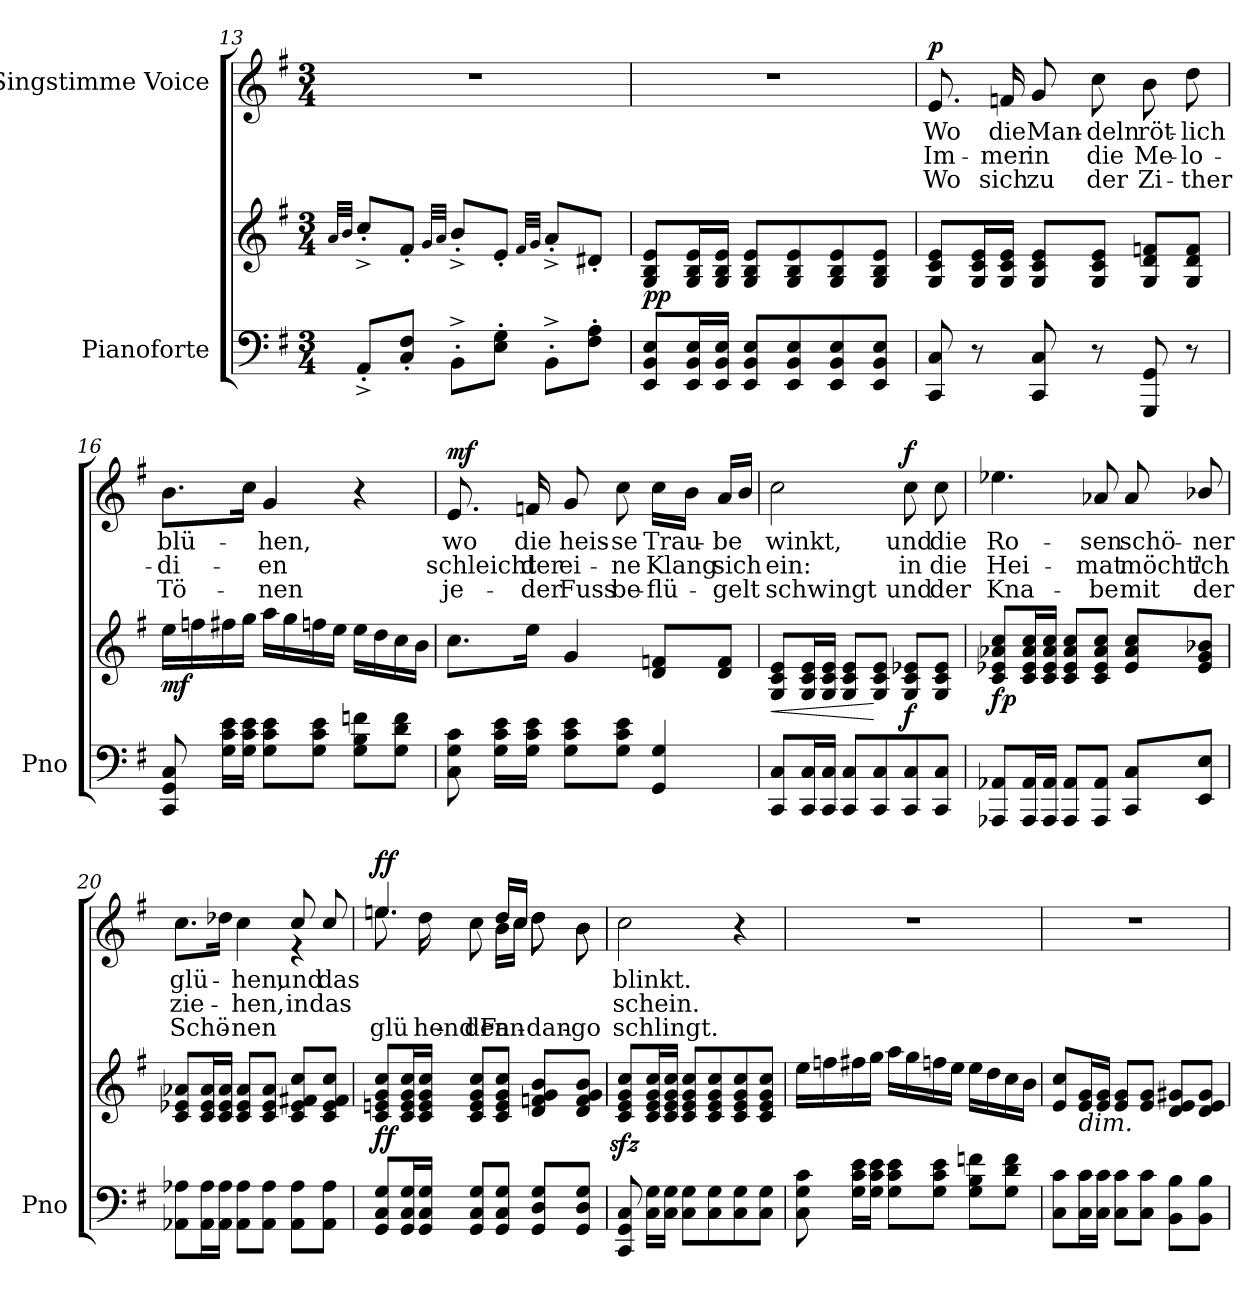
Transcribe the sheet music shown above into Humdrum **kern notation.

**kern	**kern	**dynam	**kern	**text	**text	**text	**dynam
*part2	*part2	*part2	*part1	*part1	*part1	*part1	*part1
*staff3	*staff2	*staff2/3	*staff1	*staff1	*staff1	*staff1	*staff1
*I"Pianoforte	*	*	*I"Singstimme Voice	*	*	*	*
*I'Pno	*	*	*	*	*	*	*
*clefF4	*clefG2	*	*clefG2	*	*	*	*
*k[f#]	*k[f#]	*	*k[f#]	*	*	*	*
*M3/4	*M3/4	*	*M3/4	*	*	*	*
=13	=13	=13	=13	=13	=13	=13	=13
.	32qa/LLL	.	.	.	.	.	.
.	32qb/JJJ	.	.	.	.	.	.
8AA'^>/L	8cc'^/L	.	2.r	.	.	.	.
8C/' 8F#/'J	8f#'/J	.	.	.	.	.	.
.	32qg/LLL	.	.	.	.	.	.
.	32qa/JJJ	.	.	.	.	.	.
8BB'^\L	8b'^/L	.	.	.	.	.	.
8E\' 8G\'J	8e'/J	.	.	.	.	.	.
.	32qf#/LLL	.	.	.	.	.	.
.	32qg/JJJ	.	.	.	.	.	.
8BB'^\L	8a'^/L	.	.	.	.	.	.
8F#\' 8A\'J	8d#X'/J	.	.	.	.	.	.
!!LO:LB:g=z
=14	=14	=14	=14	=14	=14	=14	=14
!	!	!LO:DY:b	!	!	!	!	!
8EE/ 8BB/ 8E/L	8G/ 8B/ 8e/L	pp	2.r	.	.	.	.
16EE/ 16BB/ 16E/L	16G/ 16B/ 16e/L	.	.	.	.	.	.
16EE/ 16BB/ 16E/JJ	16G/ 16B/ 16e/JJ	.	.	.	.	.	.
8EE/ 8BB/ 8E/L	8G/ 8B/ 8e/L	.	.	.	.	.	.
8EE/ 8BB/ 8E/	8G/ 8B/ 8e/	.	.	.	.	.	.
8EE/ 8BB/ 8E/	8G/ 8B/ 8e/	.	.	.	.	.	.
8EE/ 8BB/ 8E/J	8G/ 8B/ 8e/J	.	.	.	.	.	.
=15	=15	=15	=15	=15	=15	=15	=15
!	!	!	!	!LO:LY:b	!LO:LY:b	!LO:LY:b	!LO:DY:a
8CC/ 8C/	8G/ 8c/ 8e/L	.	8.e/	Wo	Im-	Wo	p
8r	16G/ 16c/ 16e/L	.	.	.	.	.	.
!	!	!	!	!LO:LY:b	!LO:LY:b	!LO:LY:b	!
.	16G/ 16c/ 16e/JJ	.	16fn/	die	-mer	sich	.
!	!	!	!	!LO:LY:b	!LO:LY:b	!LO:LY:b	!
8CC/ 8C/	8G/ 8c/ 8e/L	.	8g/	Man-	in	zu	.
!	!	!	!	!LO:LY:b	!LO:LY:b	!LO:LY:b	!
8r	8G/ 8c/ 8e/J	.	8cc\	-deln	die	der	.
!	!	!	!	!LO:LY:b	!LO:LY:b	!LO:LY:b	!
8GGG/ 8GG/	8G/ 8d/ 8fn/L	.	8b\	röt-	Me-	Zi-	.
!	!	!	!	!LO:LY:b	!LO:LY:b	!LO:LY:b	!
8r	8G/ 8d/ 8f/J	.	8dd\	-lich	-lo-	-ther	.
=16	=16	=16	=16	=16	=16	=16	=16
!	!	!LO:DY:b	!	!LO:LY:b	!LO:LY:b	!LO:LY:b	!
8CC/ 8GG/ 8C/	16ee\LL	mf	8.b\L	blü-	-di-	Tö-	.
.	16ffn\	.	.	.	.	.	.
16G\ 16c\ 16e\LL	16ff#X\	.	.	.	.	.	.
16G\ 16c\ 16e\JJ	16gg\JJ	.	16cc\Jk	.	.	.	.
!	!	!	!	!LO:LY:b	!LO:LY:b	!LO:LY:b	!
8G\ 8c\ 8e\L	16aa\LL	.	4g/	-hen,	-en	-nen	.
.	16gg\	.	.	.	.	.	.
8G\ 8c\ 8e\J	16ffn\	.	.	.	.	.	.
.	16ee\JJ	.	.	.	.	.	.
8G\ 8B\ 8fn\L	16ee\LL	.	4r	.	.	.	.
.	16dd\	.	.	.	.	.	.
8G\ 8d\ 8f\J	16cc\	.	.	.	.	.	.
.	16b\JJ	.	.	.	.	.	.
!!LO:LB:g=z
=17	=17	=17	=17	=17	=17	=17	=17
!	!	!	!	!LO:LY:b	!LO:LY:b	!LO:LY:b	!LO:DY:a
8C\ 8G\ 8c\	8.cc\L	.	8.e/	wo	schleicht	je-	mf
16G\ 16c\ 16e\LL	.	.	.	.	.	.	.
!	!	!	!	!LO:LY:b	!LO:LY:b	!LO:LY:b	!
16G\ 16c\ 16e\JJ	16ee\Jk	.	16fn/	die	der	-der	.
!	!	!	!	!LO:LY:b	!LO:LY:b	!LO:LY:b	!
8G\ 8c\ 8e\L	4g/	.	8g/	heis-	ei-	Fuss	.
!	!	!	!	!LO:LY:b	!LO:LY:b	!LO:LY:b	!
8G\ 8c\ 8e\J	.	.	8cc\	-se	-ne	be-	.
!	!	!	!	!LO:LY:b	!LO:LY:b	!LO:LY:b	!
4GG/ 4G/	8d/ 8fn/L	.	16cc\LL	Trau-	Klang	-flü-	.
.	.	.	16b\JJ	.	.	.	.
!	!	!	!	!LO:LY:b	!LO:LY:b	!LO:LY:b	!
.	8d/ 8f/J	.	16a/LL	-be	sich	-gelt	.
.	.	.	16b/JJ	.	.	.	.
=18	=18	=18	=18	=18	=18	=18	=18
!	!	!LO:HP:b	!	!LO:LY:b	!LO:LY:b	!LO:LY:b	!
8CC/ 8C/L	8G/ 8c/ 8e/L	<	2cc\	winkt,	ein:	schwingt	.
16CC/ 16C/L	16G/ 16c/ 16e/L	.	.	.	.	.	.
16CC/ 16C/JJ	16G/ 16c/ 16e/JJ	.	.	.	.	.	.
8CC/ 8C/L	8G/ 8c/ 8e/L	.	.	.	.	.	.
8CC/ 8C/	8G/ 8c/ 8e/J	[	.	.	.	.	.
!	!	!LO:DY:b	!	!LO:LY:b	!LO:LY:b	!LO:LY:b	!LO:DY:a
8CC/ 8C/	8G/ 8c/ 8e-X/L	f	8cc\	und	in	und	f
!	!	!	!	!LO:LY:b	!LO:LY:b	!LO:LY:b	!
8CC/ 8C/J	8G/ 8c/ 8e-/J	.	8cc\	die	die	der	.
!!LO:PB:g=z
=19	=19	=19	=19	=19	=19	=19	=19
!	!	!LO:DY:b	!	!LO:LY:b	!LO:LY:b	!LO:LY:b	!
8AAA-X/ 8AA-X/L	8c/ 8e-X/ 8a-X/ 8cc/L	fp	4.ee-X\	Ro-	Hei-	Kna-	.
16AAA-/ 16AA-/L	16c/ 16e-/ 16a-/ 16cc/L	.	.	.	.	.	.
16AAA-/ 16AA-/JJ	16c/ 16e-/ 16a-/ 16cc/JJ	.	.	.	.	.	.
8AAA-/ 8AA-/L	8c/ 8e-/ 8a-/ 8cc/L	.	.	.	.	.	.
!	!	!	!	!LO:LY:b	!LO:LY:b	!LO:LY:b	!
8AAA-/ 8AA-/J	8c/ 8e-/ 8a-/ 8cc/J	.	8a-X/	-sen	-mat	-be	.
!	!	!	!	!LO:LY:b	!LO:LY:b	!LO:LY:b	!
8CC/ 8C/L	8e-/ 8a-/ 8cc/L	.	8a-/	schö-	möcht'	mit	.
!	!	!	!	!LO:LY:b	!LO:LY:b	!LO:LY:b	!
8EE/ 8E/J	8e-/ 8g/ 8b-X/J	.	8b-X/	-ner	ich	der	.
=20	=20	=20	=20	=20	=20	=20	=20
!	!	!	!	!LO:LY:b	!LO:LY:b	!LO:LY:b	!
*	*	*	*^	*	*	*	*
8AA-X\ 8A-X\L	8c/ 8e-X/ 8a-X/L	.	8.cc\L	4ryy	glü-	zie-	Schö-	.
16AA-\ 16A-\L	16c/ 16e-/ 16a-/L	.	.	.	.	.	.	.
16AA-\ 16A-\JJ	16c/ 16e-/ 16a-/JJ	.	16dd-X\Jk	.	.	.	.	.
!	!	!	!	!	!LO:LY:b	!LO:LY:b	!LO:LY:b	!
8AA-\ 8A-\L	8c/ 8e-/ 8a-/L	.	4cc\	4ryy	-hen,	-hen,	-nen	.
8AA-\ 8A-\J	8c/ 8e-/ 8a-/J	.	.	.	.	.	.	.
!	!	!	!	!	!LO:LY:b	!LO:LY:b	!	!
8AA-\ 8A-\L	8c/ 8e-/ 8f#X/ 8cc/L	.	8cc/	4r	und	in	.	.
!	!	!	!	!	!LO:LY:b	!LO:LY:b	!	!
8AA-\ 8A-\J	8c/ 8e-/ 8f#/ 8cc/J	.	8cc/	.	das	das	.	.
!!LO:LB:g=z	!!
=21	=21	=21	=21	=21	=21	=21	=21	=21
!	!	!	!	!	!LO:LY:b	!LO:LY:b	!	!
!	!	!LO:DY:b	!	!	!	!	!LO:LY:b	!LO:DY:a
8GG/ 8C/ 8G/L	8c/ 8en/ 8g/ 8cc/L	ff	4.een/	8.ee\	.	.	glü-	ff
16GG/ 16C/ 16G/L	16c/ 16e/ 16g/ 16cc/L	.	.	.	.	.	.	.
!	!	!	!	!	!	!	!LO:LY:b	!
16GG/ 16C/ 16G/JJ	16c/ 16e/ 16g/ 16cc/JJ	.	.	16dd\	.	.	-hend	.
!	!	!	!	!	!	!	!LO:LY:b	!
8GG/ 8C/ 8G/L	8c/ 8e/ 8g/ 8cc/L	.	.	8cc\	.	.	den	.
!	!	!	!	!	!LO:LY:b	!LO:LY:b	!	!
!	!	!	!	!	!	!	!LO:LY:b	!
8GG/ 8C/ 8G/J	8c/ 8e/ 8g/ 8cc/J	.	16dd/LL	16b\LL	.	.	Fan-	.
.	.	.	16cc/JJ	16cc\JJ	.	.	.	.
!	!	!	!	!	!LO:LY:b	!LO:LY:b	!	!
!	!	!	!	!	!	!	!LO:LY:b	!
8GG/ 8D/ 8G/L	8d/ 8fn/ 8g/ 8b/L	.	8dd\	8dd	.	.	-dan-	.
!	!	!	!	!	!LO:LY:b	!LO:LY:b	!	!
!	!	!	!	!	!	!	!LO:LY:b	!
8GG/ 8D/ 8G/J	8d/ 8f/ 8g/ 8b/J	.	8b\	8b	.	.	-go	.
=22	=22	=22	=22	=22	=22	=22	=22	=22
!	!	!	!	!	!LO:LY:b	!LO:LY:b	!LO:LY:b	!
*	*	*	*v	*v	*	*	*	*
8CC/ 8GG/ 8C/	8c/zz< 8e/zz< 8g/zz< 8cc/zz<L	.	2cc\	blinkt.	-schein.	schlingt.	.
16C\ 16G\LL	16c/ 16e/ 16g/ 16cc/L	.	.	.	.	.	.
16C\ 16G\JJ	16c/ 16e/ 16g/ 16cc/JJ	.	.	.	.	.	.
8C\ 8G\L	8c/ 8e/ 8g/ 8cc/L	.	.	.	.	.	.
8C\ 8G\	8c/ 8e/ 8g/ 8cc/	.	.	.	.	.	.
8C\ 8G\	8c/ 8e/ 8g/ 8cc/	.	4r	.	.	.	.
8C\ 8G\J	8c/ 8e/ 8g/ 8cc/J	.	.	.	.	.	.
=23	=23	=23	=23	=23	=23	=23	=23
8C\ 8G\ 8c\	16ee\LL	.	2.r	.	.	.	.
.	16ffn\	.	.	.	.	.	.
16G\ 16c\ 16e\LL	16ff#X\	.	.	.	.	.	.
16G\ 16c\ 16e\JJ	16gg\JJ	.	.	.	.	.	.
8G\ 8c\ 8e\L	16aa\LL	.	.	.	.	.	.
.	16gg\	.	.	.	.	.	.
8G\ 8c\ 8e\J	16ffn\	.	.	.	.	.	.
.	16ee\JJ	.	.	.	.	.	.
8G\ 8B\ 8fn\L	16ee\LL	.	.	.	.	.	.
.	16dd\	.	.	.	.	.	.
8G\ 8d\ 8f\J	16cc\	.	.	.	.	.	.
.	16b\JJ	.	.	.	.	.	.
!!LO:LB:g=z
=24	=24	=24	=24	=24	=24	=24	=24
!	!	!	!LO:TX:a:color=#FFFFFF:t=.	!	!	!	!
8C\ 8c\L	8e/ 8cc/L	.	2.r	.	.	.	.
!	!LO:TX:b:i:t=dim.	!	!	!	!	!	!
16C\ 16c\L	16e/ 16g/L	.	.	.	.	.	.
16C\ 16c\JJ	16e/ 16g/JJ	.	.	.	.	.	.
8C\ 8c\L	8e/ 8g/L	.	.	.	.	.	.
8C\ 8c\J	8e/ 8g/J	.	.	.	.	.	.
8BB\ 8B\L	8d/ 8e/ 8g#X/L	.	.	.	.	.	.
8BB\ 8B\J	8d/ 8e/ 8g#/J	.	.	.	.	.	.
=	=	=	=	=	=	=	=
*-	*-	*-	*-	*-	*-	*-	*-
